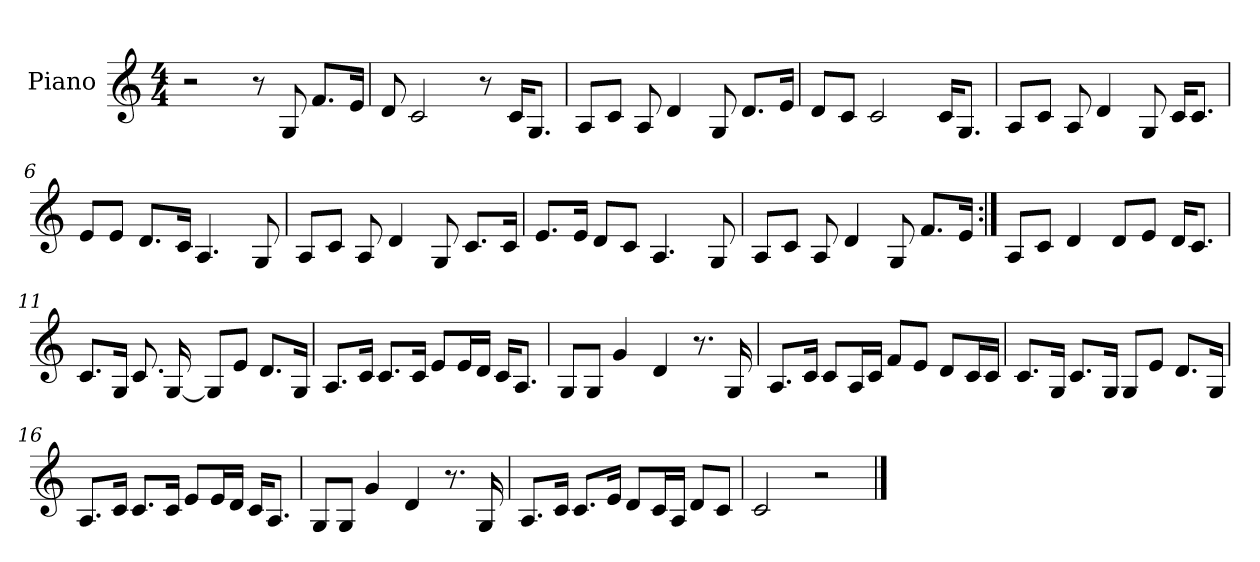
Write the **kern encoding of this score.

**kern
*part1
*staff1
*I"Piano
*I'Pno
*clefG2
*k[]
*C:
*M4/4
=1
2r
8r
8G/
8.f/L
16e/J
=2
8d/
2c/
8r
16c/L
8.G/J
=3
8A/L
8c/J
8A/
4d/
8G/
8.d/L
16e/J
=4
8d/L
8c/J
2c/
16c/L
8.G/J
!!LO:LB:g=z
=5
8A/L
8c/J
8A/
4d/
8G/
16c/L
8.c/J
=6
8e/L
8e/J
8.d/L
16c/J
4.A/
8G/
=7
8A/L
8c/J
8A/
4d/
8G/
8.c/L
16c/J
=8
8.e/L
16e/J
8d/L
8c/J
4.A/
8G/
!!LO:LB:g=z
=9
8A/L
8c/J
8A/
4d/
8G/
8.f/L
16e/J
=10:|!
8A/L
8c/J
4d/
8d/L
8e/J
16d/L
8.c/J
=11
8.c/L
16G/J
8.c/
[16G/
8G/L]
8e/J
8.d/L
16G/J
=12
8.A/L
16c/J
8.c/L
16c/J
8e/L
16e/
16d/J
16c/L
8.A/J
!!LO:LB:g=z
=13
8G/L
8G/J
4g/
4d/
8.r
16G/
=14
8.A/L
16c/J
8c/L
16A/
16c/J
8f/L
8e/J
8d/L
16c/
16c/J
=15
8.c/L
16G/J
8.c/L
16G/J
8G/L
8e/J
8.d/L
16G/J
!!LO:LB:g=z
=16
8.A/L
16c/J
8.c/L
16c/J
8e/L
16e/
16d/J
16c/L
8.A/J
=17
8G/L
8G/J
4g/
4d/
8.r
16G/
=18
8.A/L
16c/J
8.c/L
16e/J
8d/L
16c/
16A/J
8d/L
8c/J
=19
2c/
2r
==
*-
